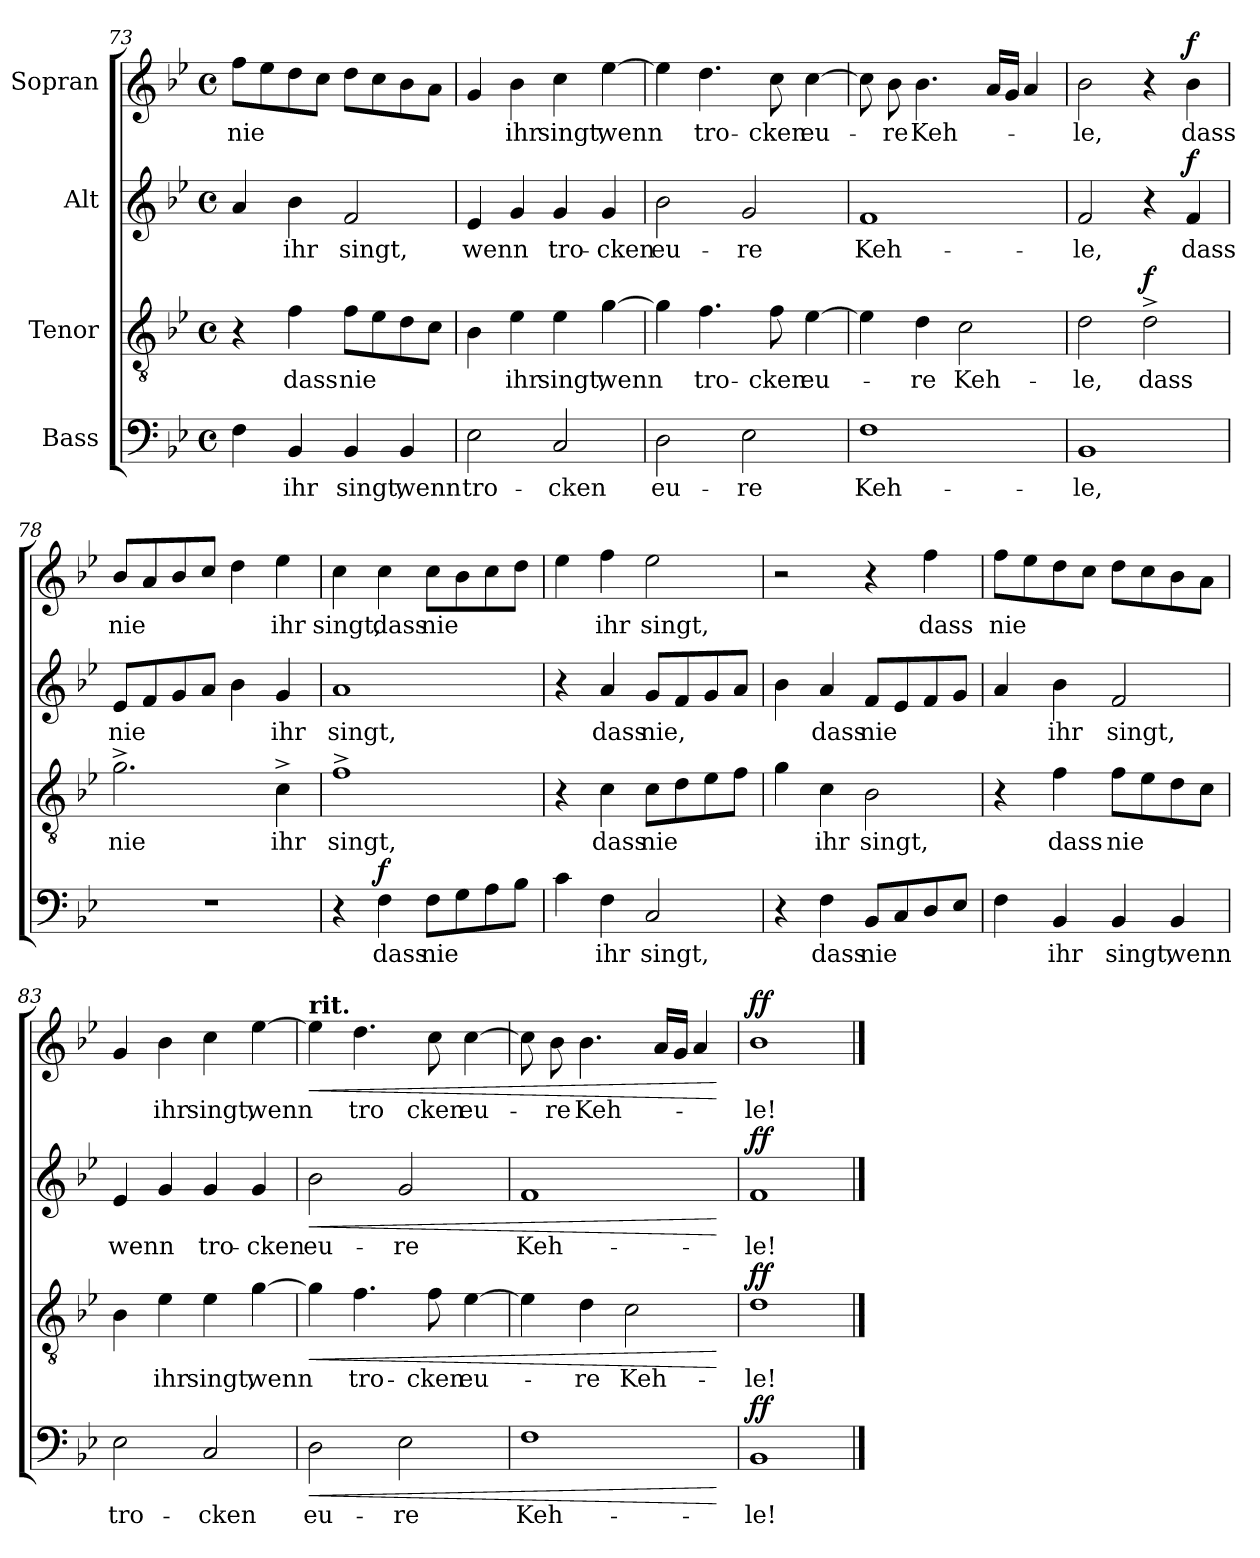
**kern	**text	**dynam	**kern	**text	**dynam	**kern	**text	**dynam	**kern	**text	**dynam
*part4	*part4	*part4	*part3	*part3	*part3	*part2	*part2	*part2	*part1	*part1	*part1
*staff4	*staff4	*staff4	*staff3	*staff3	*staff3	*staff2	*staff2	*staff2	*staff1	*staff1	*staff1
*I"Bass	*	*	*I"Tenor	*	*	*I"Alt	*	*	*I"Sopran	*	*
*clefF4	*	*	*clefGv2	*	*	*clefG2	*	*	*clefG2	*	*
*k[b-e-]	*	*	*k[b-e-]	*	*	*k[b-e-]	*	*	*k[b-e-]	*	*
*B-:	*	*	*B-:	*	*	*B-:	*	*	*B-:	*	*
*M4/4	*	*	*M4/4	*	*	*M4/4	*	*	*M4/4	*	*
*met(c)	*	*	*met(c)	*	*	*met(c)	*	*	*met(c)	*	*
=73	=73	=73	=73	=73	=73	=73	=73	=73	=73	=73	=73
4F\	.	.	4r	.	.	4a/	.	.	8ff\L	nie	.
.	.	.	.	.	.	.	.	.	8ee-\	.	.
4BB-/	ihr	.	4f\	dass	.	4b-\	ihr	.	8dd\	.	.
.	.	.	.	.	.	.	.	.	8cc\J	.	.
4BB-/	singt,	.	8f\L	nie	.	2f/	singt,	.	8dd\L	.	.
.	.	.	8e-\	.	.	.	.	.	8cc\	.	.
4BB-/	wenn	.	8d\	.	.	.	.	.	8b-\	.	.
.	.	.	8c\J	.	.	.	.	.	8a\J	.	.
=74	=74	=74	=74	=74	=74	=74	=74	=74	=74	=74	=74
2E-\	tro-	.	4B-\	.	.	4e-/	wenn	.	4g/	.	.
.	.	.	4e-\	ihr	.	4g/	.	.	4b-\	ihr	.
2C/	-cken	.	4e-\	singt,	.	4g/	tro-	.	4cc\	singt,	.
.	.	.	[4g\	wenn	.	4g/	-cken	.	[4ee-\	wenn	.
=75	=75	=75	=75	=75	=75	=75	=75	=75	=75	=75	=75
2D\	eu-	.	4g\]	.	.	2b-\	eu-	.	4ee-\]	.	.
.	.	.	4.f\	tro-	.	.	.	.	4.dd\	tro-	.
2E-\	-re	.	.	.	.	2g/	-re	.	.	.	.
.	.	.	8f\	-cken	.	.	.	.	8cc\	-cken	.
.	.	.	[4e-\	eu-	.	.	.	.	[4cc\	eu-	.
=76	=76	=76	=76	=76	=76	=76	=76	=76	=76	=76	=76
1F	Keh-	.	4e-\]	.	.	1f	Keh-	.	8cc\]	.	.
.	.	.	.	.	.	.	.	.	8b-\	-re	.
.	.	.	4d\	-re	.	.	.	.	4.b-\	Keh-	.
.	.	.	2c\	Keh-	.	.	.	.	.	.	.
.	.	.	.	.	.	.	.	.	16a/LL	.	.
.	.	.	.	.	.	.	.	.	16g/JJ	.	.
.	.	.	.	.	.	.	.	.	4a/	.	.
!!LO:LB:g=z
=77	=77	=77	=77	=77	=77	=77	=77	=77	=77	=77	=77
1BB-	-le,	.	2d\	-le,	.	2f/	-le,	.	2b-\	-le,	.
!	!	!	!	!	!LO:DY:a	!	!	!	!	!	!
.	.	.	2d^\	dass	f	4r	.	.	4r	.	.
!	!	!	!	!	!	!	!	!LO:DY:a	!	!	!LO:DY:a
.	.	.	.	.	.	4f/	dass	f	4b-\	dass	f
=78	=78	=78	=78	=78	=78	=78	=78	=78	=78	=78	=78
1r	.	.	2.g^\	nie	.	8e-/L	nie	.	8b-/L	nie	.
.	.	.	.	.	.	8f/	.	.	8a/	.	.
.	.	.	.	.	.	8g/	.	.	8b-/	.	.
.	.	.	.	.	.	8a/J	.	.	8cc/J	.	.
.	.	.	.	.	.	4b-\	.	.	4dd\	.	.
.	.	.	4c^\	ihr	.	4g/	ihr	.	4ee-\	ihr	.
=79	=79	=79	=79	=79	=79	=79	=79	=79	=79	=79	=79
4r	.	.	1f^	singt,	.	1a	singt,	.	4cc\	singt,	.
!	!	!LO:DY:a	!	!	!	!	!	!	!	!	!
4F\	dass	f	.	.	.	.	.	.	4cc\	dass	.
8F\L	nie	.	.	.	.	.	.	.	8cc\L	nie	.
8G\	.	.	.	.	.	.	.	.	8b-\	.	.
8A\	.	.	.	.	.	.	.	.	8cc\	.	.
8B-\J	.	.	.	.	.	.	.	.	8dd\J	.	.
=80	=80	=80	=80	=80	=80	=80	=80	=80	=80	=80	=80
4c\	.	.	4r	.	.	4r	.	.	4ee-\	.	.
4F\	ihr	.	4c\	dass	.	4a/	dass	.	4ff\	ihr	.
2C/	singt,	.	8c\L	nie	.	8g/L	nie,	.	2ee-\	singt,	.
.	.	.	8d\	.	.	8f/	.	.	.	.	.
.	.	.	8e-\	.	.	8g/	.	.	.	.	.
.	.	.	8f\J	.	.	8a/J	.	.	.	.	.
=81	=81	=81	=81	=81	=81	=81	=81	=81	=81	=81	=81
4r	.	.	4g\	.	.	4b-\	.	.	2r	.	.
4F\	dass	.	4c\	ihr	.	4a/	dass	.	.	.	.
8BB-/L	nie	.	2B-\	singt,	.	8f/L	nie	.	4r	.	.
8C/	.	.	.	.	.	8e-/	.	.	.	.	.
8D/	.	.	.	.	.	8f/	.	.	4ff\	dass	.
8E-/J	.	.	.	.	.	8g/J	.	.	.	.	.
!!LO:LB:g=z
=82	=82	=82	=82	=82	=82	=82	=82	=82	=82	=82	=82
4F\	.	.	4r	.	.	4a/	.	.	8ff\L	nie	.
.	.	.	.	.	.	.	.	.	8ee-\	.	.
4BB-/	ihr	.	4f\	dass	.	4b-\	ihr	.	8dd\	.	.
.	.	.	.	.	.	.	.	.	8cc\J	.	.
4BB-/	singt,	.	8f\L	nie	.	2f/	singt,	.	8dd\L	.	.
.	.	.	8e-\	.	.	.	.	.	8cc\	.	.
4BB-/	wenn	.	8d\	.	.	.	.	.	8b-\	.	.
.	.	.	8c\J	.	.	.	.	.	8a\J	.	.
=83	=83	=83	=83	=83	=83	=83	=83	=83	=83	=83	=83
2E-\	tro-	.	4B-\	.	.	4e-/	wenn	.	4g/	.	.
.	.	.	4e-\	ihr	.	4g/	.	.	4b-\	ihr	.
2C/	-cken	.	4e-\	singt,	.	4g/	tro-	.	4cc\	singt,	.
.	.	.	[4g\	wenn	.	4g/	-cken	.	[4ee-\	wenn	.
=84	=84	=84	=84	=84	=84	=84	=84	=84	=84	=84	=84
!	!	!	!	!	!	!	!	!	!LO:TX:a:B:t=rit.	!	!
!	!	!LO:HP:b	!	!	!LO:HP:b	!	!	!LO:HP:b	!	!	!LO:HP:b
2D\	eu-	<	4g\]	.	<	2b-\	eu-	<	4ee-\]	.	<
.	.	.	4.f\	tro-	.	.	.	.	4.dd\	tro	.
2E-\	-re	.	.	.	.	2g/	-re	.	.	.	.
.	.	.	8f\	-cken	.	.	.	.	8cc\	cken	.
.	.	.	[4e-\	eu-	.	.	.	.	[4cc\	eu-	.
=85	=85	=85	=85	=85	=85	=85	=85	=85	=85	=85	=85
1F	Keh-	.	4e-\]	.	.	1f	Keh-	.	8cc\]	.	.
.	.	.	.	.	.	.	.	.	8b-\	-re	.
.	.	.	4d\	-re	.	.	.	.	4.b-\	Keh-	.
.	.	.	2c\	Keh-	.	.	.	.	.	.	.
.	.	.	.	.	.	.	.	.	16a/LL	.	.
.	.	.	.	.	.	.	.	.	16g/JJ	.	.
.	.	.	.	.	.	.	.	.	4a/	.	.
.	.	[	.	.	[	.	.	[	.	.	[
=86	=86	=86	=86	=86	=86	=86	=86	=86	=86	=86	=86
!	!	!LO:DY:a	!	!	!LO:DY:a	!	!	!LO:DY:a	!	!	!LO:DY:a
1BB-	-le!	ff	1d	-le!	ff	1f	-le!	ff	1b-	-le!	ff
==	==	==	==	==	==	==	==	==	==	==	==
*-	*-	*-	*-	*-	*-	*-	*-	*-	*-	*-	*-
